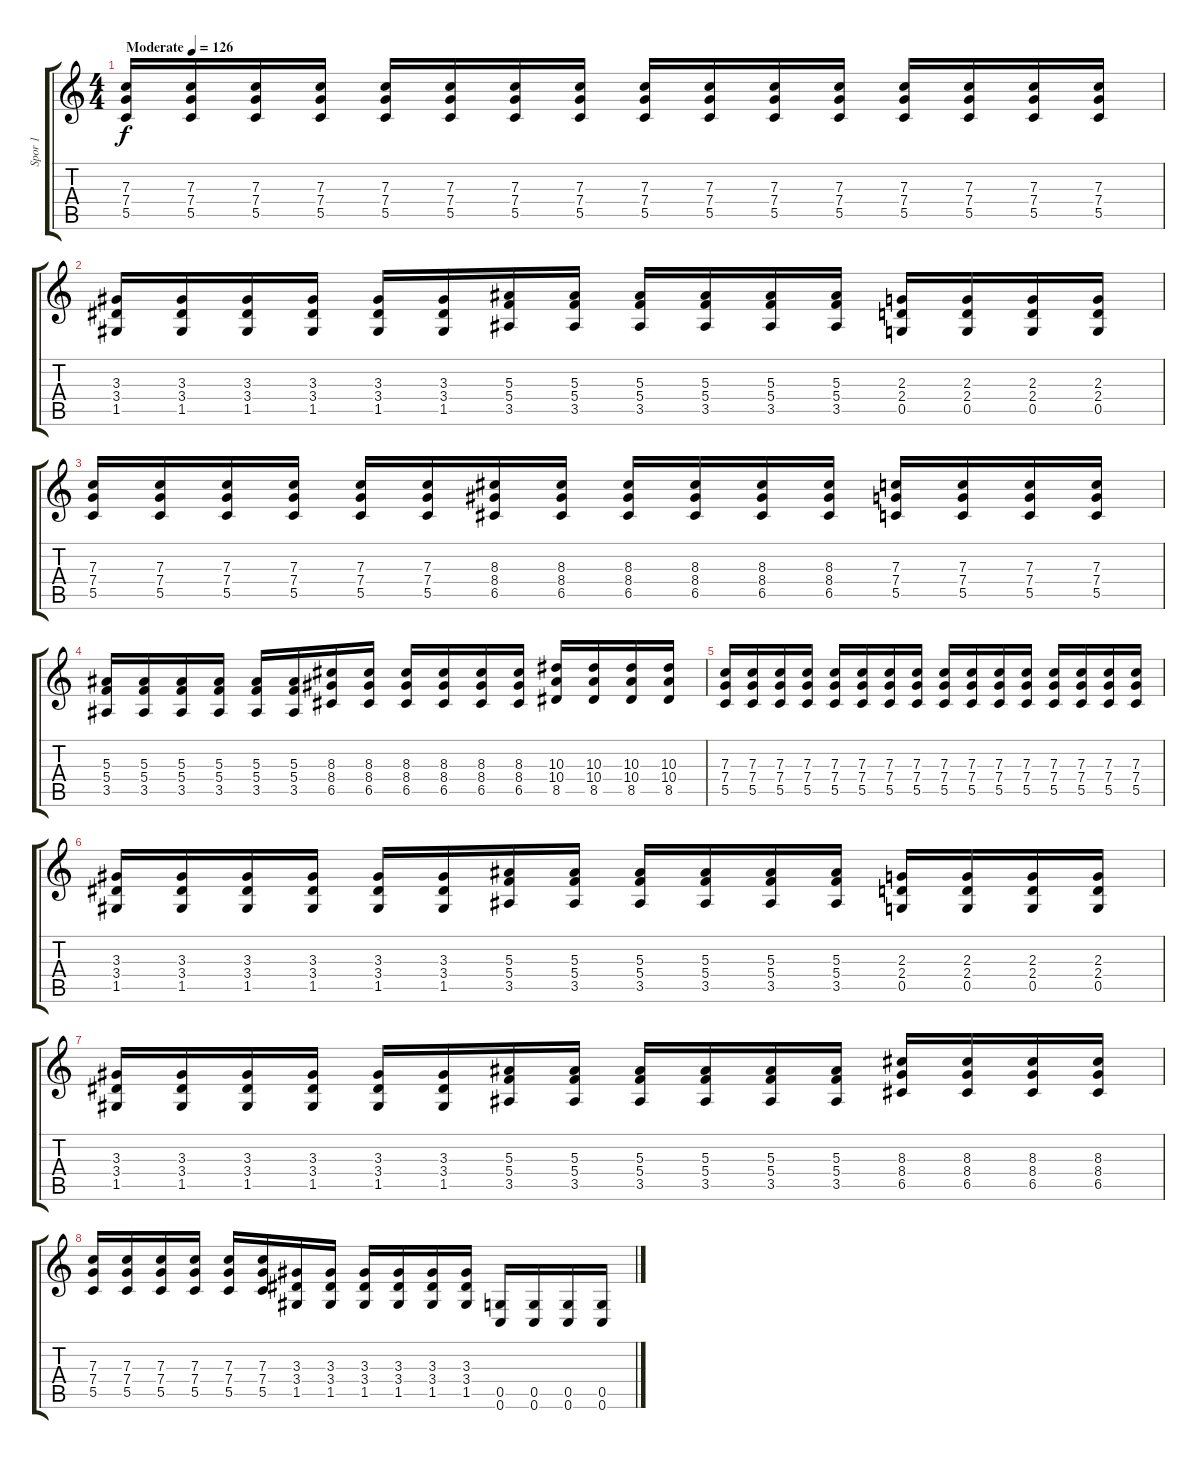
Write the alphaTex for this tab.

\track ("Spor 1" "Spor 1") {instrument distortionguitar}
\staff {score tabs}
\tuning (D4 A3 F3 C3 G2 C2) {hide}
\ts (4 4)
\tempo (126 "Moderate")
\clef g2
\ks c
(7.3 7.4 5.5).16{dy f instrument distortionguitar} (7.3 7.4 5.5).16 (7.3 7.4 5.5).16 (7.3 7.4 5.5).16 (7.3 7.4 5.5).16 (7.3 7.4 5.5).16 (7.3 7.4 5.5).16 (7.3 7.4 5.5).16 (7.3 7.4 5.5).16 (7.3 7.4 5.5).16 (7.3 7.4 5.5).16 (7.3 7.4 5.5).16 (7.3 7.4 5.5).16 (7.3 7.4 5.5).16 (7.3 7.4 5.5).16 (7.3 7.4 5.5).16 |
(3.3 3.4 1.5).16 (3.3 3.4 1.5).16 (3.3 3.4 1.5).16 (3.3 3.4 1.5).16 (3.3 3.4 1.5).16 (3.3 3.4 1.5).16 (5.3 5.4 3.5).16 (5.3 5.4 3.5).16 (5.3 5.4 3.5).16 (5.3 5.4 3.5).16 (5.3 5.4 3.5).16 (5.3 5.4 3.5).16 (2.3 2.4 0.5).16 (2.3 2.4 0.5).16 (2.3 2.4 0.5).16 (2.3 2.4 0.5).16 |
(7.3 7.4 5.5).16 (7.3 7.4 5.5).16 (7.3 7.4 5.5).16 (7.3 7.4 5.5).16 (7.3 7.4 5.5).16 (7.3 7.4 5.5).16 (8.3 8.4 6.5).16 (8.3 8.4 6.5).16 (8.3 8.4 6.5).16 (8.3 8.4 6.5).16 (8.3 8.4 6.5).16 (8.3 8.4 6.5).16 (7.3 7.4 5.5).16 (7.3 7.4 5.5).16 (7.3 7.4 5.5).16 (7.3 7.4 5.5).16 |
(5.3 5.4 3.5).16 (5.3 5.4 3.5).16 (5.3 5.4 3.5).16 (5.3 5.4 3.5).16 (5.3 5.4 3.5).16 (5.3 5.4 3.5).16 (8.3 8.4 6.5).16 (8.3 8.4 6.5).16 (8.3 8.4 6.5).16 (8.3 8.4 6.5).16 (8.3 8.4 6.5).16 (8.3 8.4 6.5).16 (10.3 10.4 8.5).16 (10.3 10.4 8.5).16 (10.3 10.4 8.5).16 (10.3 10.4 8.5).16 |
(7.3 7.4 5.5).16 (7.3 7.4 5.5).16 (7.3 7.4 5.5).16 (7.3 7.4 5.5).16 (7.3 7.4 5.5).16 (7.3 7.4 5.5).16 (7.3 7.4 5.5).16 (7.3 7.4 5.5).16 (7.3 7.4 5.5).16 (7.3 7.4 5.5).16 (7.3 7.4 5.5).16 (7.3 7.4 5.5).16 (7.3 7.4 5.5).16 (7.3 7.4 5.5).16 (7.3 7.4 5.5).16 (7.3 7.4 5.5).16 |
(3.3 3.4 1.5).16 (3.3 3.4 1.5).16 (3.3 3.4 1.5).16 (3.3 3.4 1.5).16 (3.3 3.4 1.5).16 (3.3 3.4 1.5).16 (5.3 5.4 3.5).16 (5.3 5.4 3.5).16 (5.3 5.4 3.5).16 (5.3 5.4 3.5).16 (5.3 5.4 3.5).16 (5.3 5.4 3.5).16 (2.3 2.4 0.5).16 (2.3 2.4 0.5).16 (2.3 2.4 0.5).16 (2.3 2.4 0.5).16 |
(3.3 3.4 1.5).16 (3.3 3.4 1.5).16 (3.3 3.4 1.5).16 (3.3 3.4 1.5).16 (3.3 3.4 1.5).16 (3.3 3.4 1.5).16 (5.3 5.4 3.5).16 (5.3 5.4 3.5).16 (5.3 5.4 3.5).16 (5.3 5.4 3.5).16 (5.3 5.4 3.5).16 (5.3 5.4 3.5).16 (8.3 8.4 6.5).16 (8.3 8.4 6.5).16 (8.3 8.4 6.5).16 (8.3 8.4 6.5).16 |
(7.3 7.4 5.5).16 (7.3 7.4 5.5).16 (7.3 7.4 5.5).16 (7.3 7.4 5.5).16 (7.3 7.4 5.5).16 (7.3 7.4 5.5).16 (3.3 3.4 1.5).16 (3.3 3.4 1.5).16 (3.3 3.4 1.5).16 (3.3 3.4 1.5).16 (3.3 3.4 1.5).16 (3.3 3.4 1.5).16 (0.5 0.6).16 (0.5 0.6).16 (0.5 0.6).16 (0.5 0.6).16
